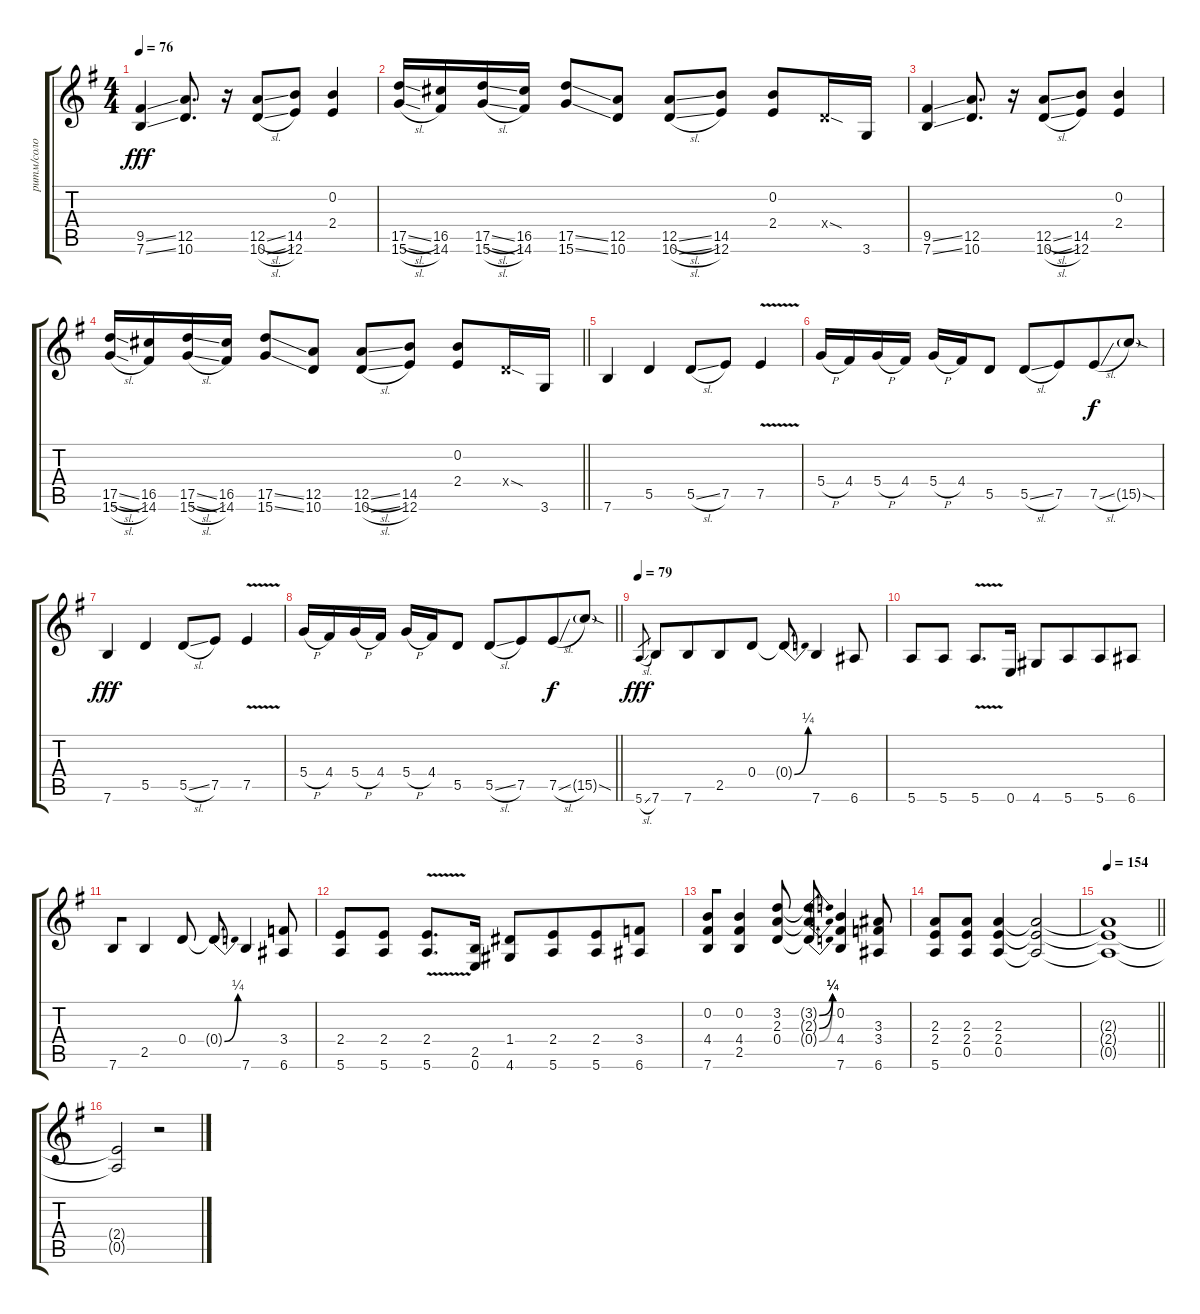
\track ("ритм/соло" "ритм/соло") {instrument overdrivenguitar}
\staff {score tabs}
\tuning (E4 B3 G3 D3 A2 E2) {hide}
\ts (4 4)
\tempo 76
\clef g2
\ks eminor
(9.5{ss} 7.6{ss}).4{dy fff} (12.5 10.6).8{d} r.16 (12.5{sl} 10.6{sl}).8 (14.5 12.6).8 (0.2 2.4).4 |
(17.5{sl} 15.6{sl}).16 (16.5 14.6).16 (17.5{sl} 15.6{sl}).16 (16.5 14.6).16 (17.5{ss} 15.6{ss}).8 (12.5 10.6).8 (12.5{sl} 10.6{sl}).8 (14.5 12.6).8{beam split} (0.2 2.4).8 0.4{sod x}.16 3.6.16 |
(9.5{ss} 7.6{ss}).4 (12.5 10.6).8{d} r.16 (12.5{sl} 10.6{sl}).8 (14.5 12.6).8 (0.2 2.4).4 |
\barLineRight lightlight
(17.5{sl} 15.6{sl}).16 (16.5 14.6).16 (17.5{sl} 15.6{sl}).16 (16.5 14.6).16 (17.5{ss} 15.6{ss}).8 (12.5 10.6).8 (12.5{sl} 10.6{sl}).8 (14.5 12.6).8{beam split} (0.2 2.4).8 0.4{sod x}.16 3.6.16 |
\section ("" "")
7.6.4 5.5.4 5.5{sl}.8 7.5.8 7.5{v}.4 |
5.4{h}.16 4.4.16 5.4{h}.16 4.4.16 5.4{h}.16 4.4.16 5.5.8 5.5{sl}.8 7.5.8{beam merge} 7.5{sl}.8{dy f} 15.5{sod g}.8 |
7.6.4{dy fff} 5.5.4 5.5{sl}.8 7.5.8 7.5{v}.4 |
\barLineRight lightlight
5.4{h}.16 4.4.16 5.4{h}.16 4.4.16 5.4{h}.16 4.4.16 5.5.8 5.5{sl}.8 7.5.8{beam merge} 7.5{sl}.8{dy f} 15.5{sod g}.8 |
\tempo 79
5.6{sl}.8{gr dy fff} 7.6.8 7.6.8{beam merge} 2.5.8 0.4.8 0.4{be (bend 0 0 60 1) t}.8 7.6.4 6.6.8 |
5.6.8 5.6.8 5.6{v}.8{d} 0.6.16 4.6.8 5.6.8{beam merge} 5.6.8 6.6.8 |
7.6.8{beam merge} 2.5.4 0.4.8 0.4{be (bend 0 0 60 1) t}.8 7.6.4 (3.4 6.6).8 |
(2.4 5.6).8 (2.4 5.6).8 (2.4{v} 5.6{v}).8{d} (2.5 0.6).16 (1.4 4.6).8 (2.4 5.6).8{beam merge} (2.4 5.6).8 (3.4 6.6).8 |
(0.2 4.4 7.6).8{beam merge} (0.2 4.4 2.5).4 (3.2 2.3 0.4).8 (3.2{be (bend 0 0 60 1) t} 2.3{be (bend 0 0 60 1) t} 0.4{be (bend 0 0 60 1) t}).8 (0.2 4.4 7.6).4 (3.3 3.4 6.6).8 |
(2.3 2.4 5.6).8 (2.3 2.4 0.5).8{beam merge} (2.3 2.4 0.5).4 (2.3{t} 2.4{t} 0.5{t}).2 |
\tempo 154
\barLineRight lightlight
(2.3{t} 2.4{t} 0.5{t}).1 |
\section ("" "")
(2.4{t} 0.5{t}).2 r.2
